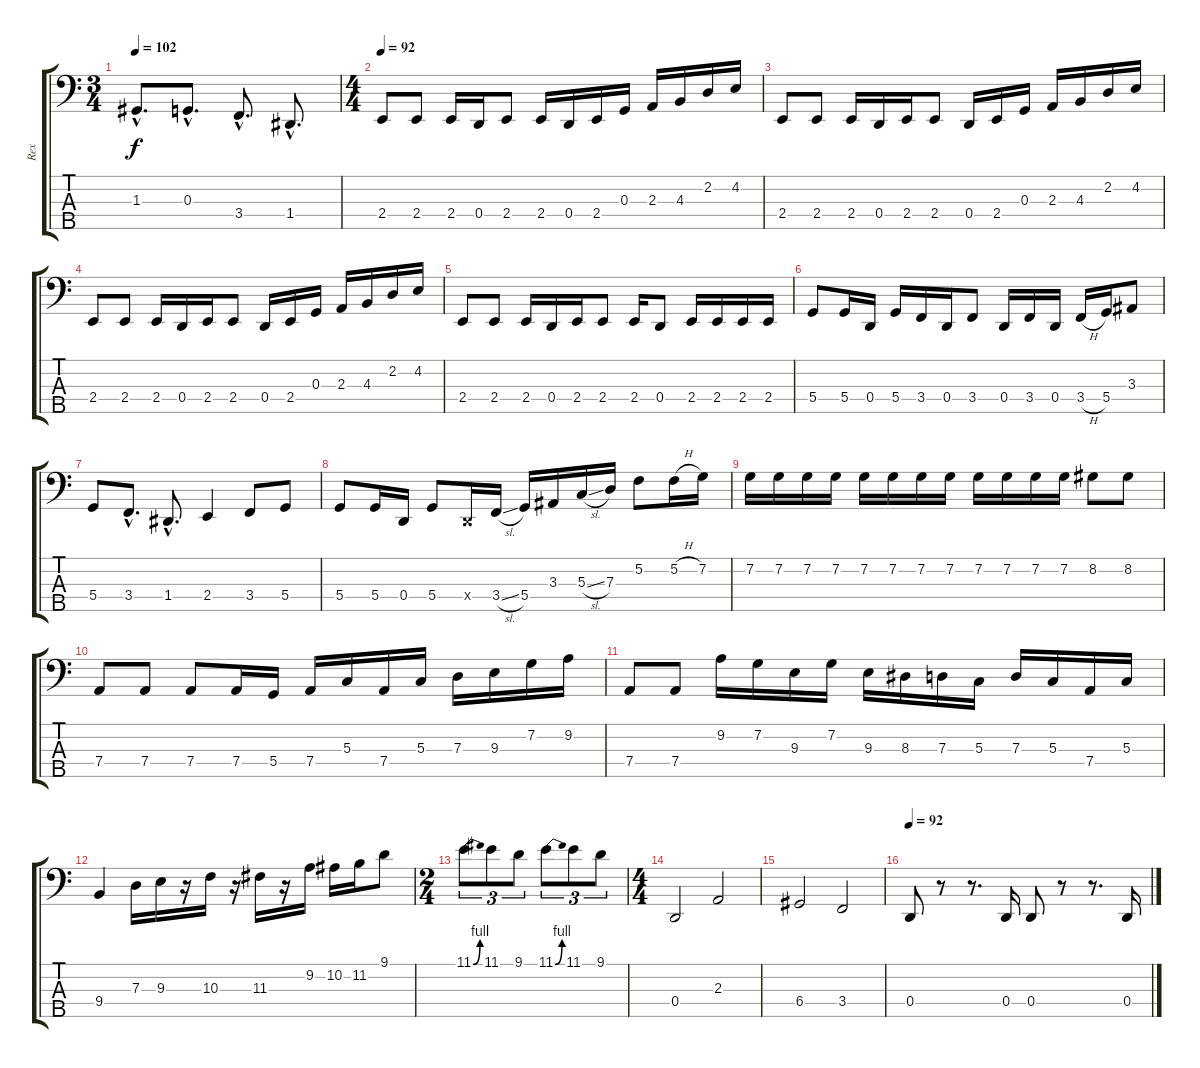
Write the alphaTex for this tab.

\track ("Rex" "Rex") {instrument fretlessbass}
\staff {score tabs}
\tuning (F2 C2 G1 D1 A0) {hide}
\ts (3 4)
\tempo 102
\clef f4
\ks c
1.3{hac}.8{d dy f} 0.3{hac}.8{d} 3.4{hac}.8{d} 1.4{hac}.8{d} |
\ts (4 4)
\section ("" "")
\tempo 92
2.4.8 2.4.8 2.4.16 0.4.16 2.4.8 2.4.16 0.4.16 2.4.16 0.3.16 2.3.16 4.3.16 2.2.16 4.2.16 |
2.4.8 2.4.8 2.4.16 0.4.16 2.4.16 2.4.8 0.4.16 2.4.16 0.3.16 2.3.16 4.3.16 2.2.16 4.2.16 |
2.4.8 2.4.8 2.4.16 0.4.16 2.4.16 2.4.8 0.4.16 2.4.16 0.3.16 2.3.16 4.3.16 2.2.16 4.2.16 |
2.4.8 2.4.8 2.4.16 0.4.16 2.4.16 2.4.8 2.4.16 0.4.8 2.4.16 2.4.16 2.4.16 2.4.16 |
\section ("" "")
5.4.8 5.4.16 0.4.16 5.4.16 3.4.16 0.4.16 3.4.8 0.4.16 3.4.16 0.4.16 3.4{h}.16 5.4.16 3.3.8 |
5.4.8 3.4{hac}.8{d} 1.4{hac}.8{d} 2.4.4 3.4.8 5.4.8 |
5.4.8 5.4.16 0.4.16 5.4.8 0.4{x}.16 3.4{sl}.16 5.4.16 3.3.16 5.3{sl}.16 7.3.16 5.2.8 5.2{h}.16 7.2.16 |
7.2.16 7.2.16 7.2.16 7.2.16 7.2.16 7.2.16 7.2.16 7.2.16 7.2.16 7.2.16 7.2.16 7.2.16 8.2.8 8.2.8 |
7.4.8 7.4.8 7.4.8 7.4.16 5.4.16 7.4.16 5.3.16 7.4.16 5.3.16 7.3.16 9.3.16 7.2.16 9.2.16 |
7.4.8 7.4.8 9.2.16 7.2.16 9.3.16 7.2.16 9.3.16 8.3.16 7.3.16 5.3.16 7.3.16 5.3.16 7.4.16 5.3.16 |
9.4.4 7.3.16 9.3.16 r.16 10.3.16 r.16 11.3.16 r.16 9.2.16 10.2.16 11.2.16 9.1.8 |
\ts (2 4)
11.1{be (bend 0 0 60 4)}.8{tu (3 2)} 11.1.8{tu (3 2)} 9.1.8{tu (3 2)} 11.1{be (bend 0 0 60 4)}.8{tu (3 2)} 11.1.8{tu (3 2)} 9.1.8{tu (3 2)} |
\ts (4 4)
0.4.2 2.3.2 |
6.4.2 3.4.2 |
\section ("" "")
\tempo 92
0.4.8 r.8 r.8{d} 0.4.16 0.4.8 r.8 r.8{d} 0.4.16
